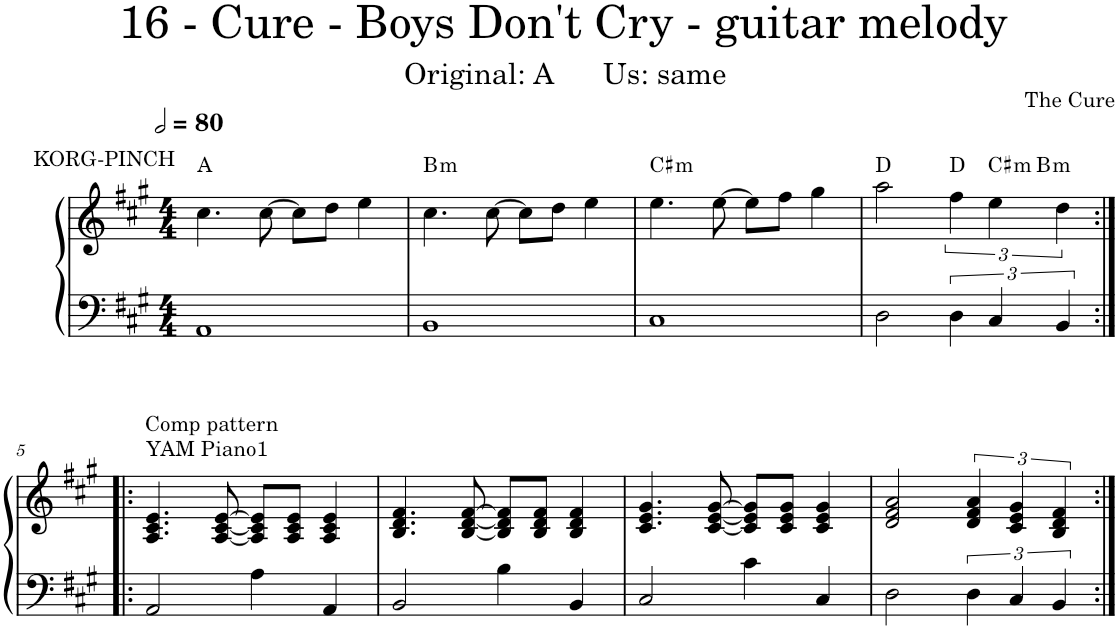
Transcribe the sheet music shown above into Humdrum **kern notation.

**kern	**kern	**harte
*part1	*part1	*part1
*staff2	*staff1	*
*I"Piano	*	*
*I'Pno.	*	*
*clefF4	*clefG2	*
*k[f#c#g#]	*k[f#c#g#]	*
*M4/4	*M4/4	*
*MM160	*MM160	*
=1	=1	=1
!	!LO:TX:a:t=KORG-PINCH	!
1AA	4.cc#\	A:maj
.	[8cc#\	.
.	8cc#\L]	.
.	8dd\J	.
.	4ee\	.
=2	=2	=2
!	!	!LO:H:kt=m
1BB	4.cc#\	B:min
.	[8cc#\	.
.	8cc#\L]	.
.	8dd\J	.
.	4ee\	.
=3	=3	=3
!	!	!LO:H:kt=m
1C#	4.ee\	C#:min
.	[8ee\	.
.	8ee\L]	.
.	8ff#\J	.
.	4gg#\	.
=4	=4	=4
*	*^	*
2D\	2aa\	2.ryy	D:maj
6D\	6ff#\	.	D:maj
!	!	!	!LO:H:kt=m
6C#/	6ee\	.	C#:min
!	!	!	!LO:H:kt=m
.	.	4ryy	B:min
6BB/	6dd\	.	.
!!LO:LB:g=z
=5:|!|:	=5:|!|:	=5:|!|:	=5:|!|:
!	!LO:TX:a:t=Comp pattern	!	!
!	!LO:TX:a:t=YAM Piano1	!	!
*	*v	*v	*
2AA/	4.A/ 4.c#/ 4.e/	.
.	[8A/ [8c#/ [8e/	.
4A\	8A/] 8c#/] 8e/]L	.
.	8A/ 8c#/ 8e/J	.
4AA/	4A/ 4c#/ 4e/	.
=6	=6	=6
2BB/	4.B/ 4.d/ 4.f#/	.
.	[8B/ [8d/ [8f#/	.
4B\	8B/] 8d/] 8f#/]L	.
.	8B/ 8d/ 8f#/J	.
4BB/	4B/ 4d/ 4f#/	.
=7	=7	=7
2C#/	4.c#/ 4.e/ 4.g#/	.
.	[8c#/ [8e/ [8g#/	.
4c#\	8c#/] 8e/] 8g#/]L	.
.	8c#/ 8e/ 8g#/J	.
4C#/	4c#/ 4e/ 4g#/	.
=8	=8	=8
2D\	2d/ 2f#/ 2a/	.
6D\	6d/ 6f#/ 6a/	.
6C#/	6c#/ 6e/ 6g#/	.
6BB/	6B/ 6d/ 6f#/	.
=:|!	=:|!	=:|!
*-	*-	*-
